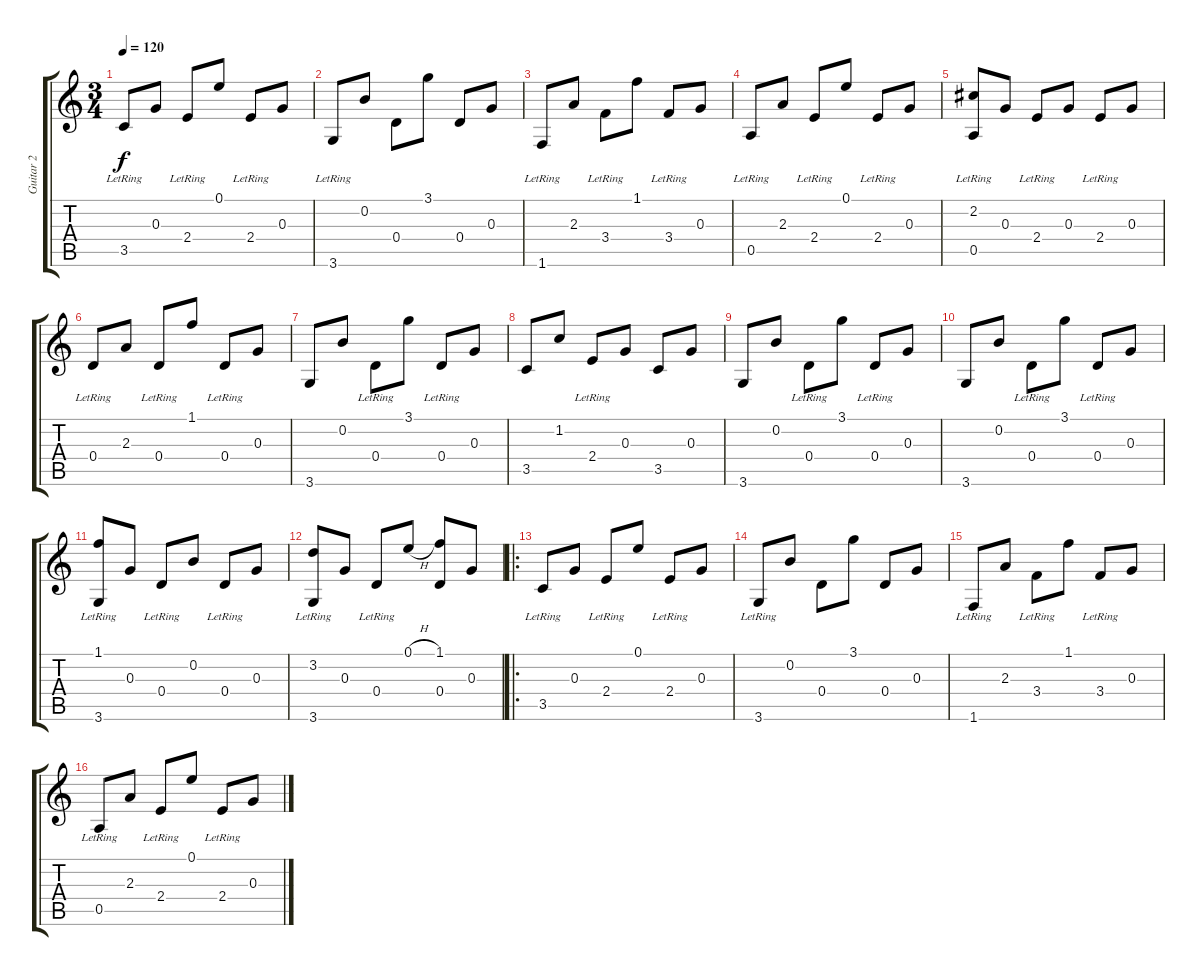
\track ("Guitar 2" "Guitar 2") {instrument acousticguitarnylon}
\staff {score tabs}
\tuning (E4 B3 G3 D3 A2 E2) {hide}
\ts (3 4)
\tempo 120
\clef g2
\ks c
3.5{lr}.8{dy f instrument acousticguitarnylon} 0.3.8 2.4{lr}.8 0.1.8 2.4{lr}.8 0.3.8 |
3.6{lr}.8 0.2.8 0.4.8 3.1.8 0.4.8 0.3.8 |
1.6{lr}.8 2.3.8 3.4{lr}.8 1.1.8 3.4{lr}.8 0.3.8 |
0.5{lr}.8 2.3.8 2.4{lr}.8 0.1.8 2.4{lr}.8 0.3.8 |
(2.2{lr} 0.5{lr}).8 0.3.8 2.4{lr}.8 0.3.8 2.4{lr}.8 0.3.8 |
0.4{lr}.8 2.3.8 0.4{lr}.8 1.1.8 0.4{lr}.8 0.3.8 |
3.6.8 0.2.8 0.4{lr}.8 3.1.8 0.4{lr}.8 0.3.8 |
3.5.8 1.2.8 2.4{lr}.8 0.3.8 3.5.8 0.3.8 |
3.6.8 0.2.8 0.4{lr}.8 3.1.8 0.4{lr}.8 0.3.8 |
3.6.8 0.2.8 0.4{lr}.8 3.1.8 0.4{lr}.8 0.3.8 |
(1.1{lr} 3.6).8 0.3.8 0.4{lr}.8 0.2.8 0.4{lr}.8 0.3.8 |
(3.2{lr} 3.6{lr}).8 0.3.8 0.4{lr}.8 0.1{h}.8 (1.1 0.4).8 0.3.8 |
\ro
3.5{lr}.8 0.3.8 2.4{lr}.8 0.1.8 2.4{lr}.8 0.3.8 |
3.6{lr}.8 0.2.8 0.4.8 3.1.8 0.4.8 0.3.8 |
1.6{lr}.8 2.3.8 3.4{lr}.8 1.1.8 3.4{lr}.8 0.3.8 |
0.5{lr}.8 2.3.8 2.4{lr}.8 0.1.8 2.4{lr}.8 0.3.8
